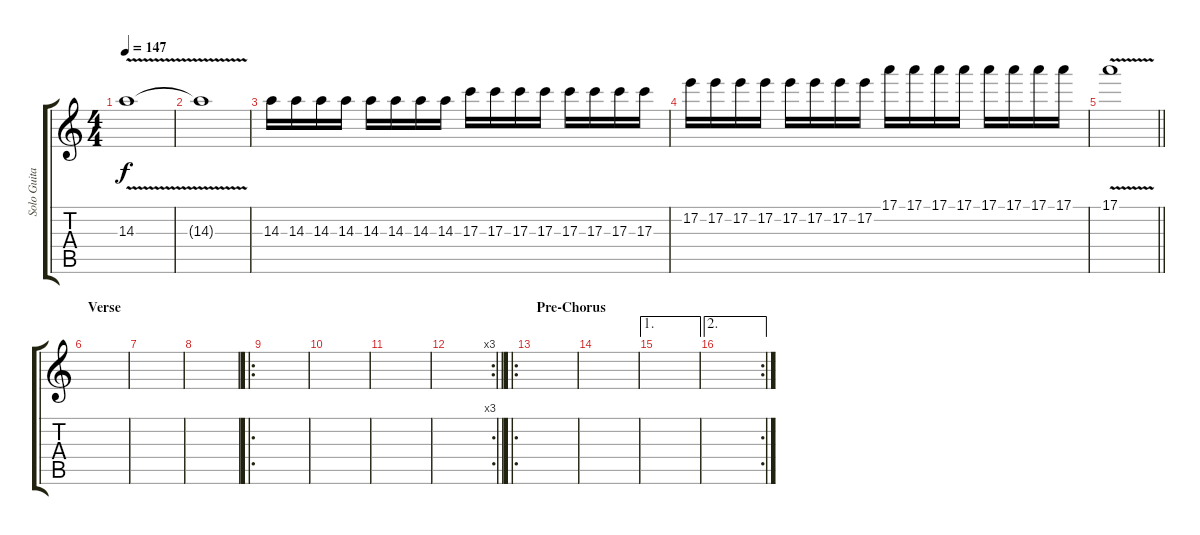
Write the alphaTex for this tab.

\track ("Solo Guitar" "Solo Guita") {instrument distortionguitar}
\staff {score tabs}
\tuning (E4 B3 G3 D3 A2 E2) {hide}
\ts (4 4)
\tempo 147
\clef g2
\ks c
14.3{v t}.1{dy f} |
14.3{t}.1 |
14.3.16 14.3.16 14.3.16 14.3.16 14.3.16 14.3.16 14.3.16 14.3.16 17.3.16 17.3.16 17.3.16 17.3.16 17.3.16 17.3.16 17.3.16 17.3.16 |
17.2.16 17.2.16 17.2.16 17.2.16 17.2.16 17.2.16 17.2.16 17.2.16 17.1.16 17.1.16 17.1.16 17.1.16 17.1.16 17.1.16 17.1.16 17.1.16 |
\barLineRight lightlight
17.1{v}.1 |
\section ("" "Verse")
|
|
|
\ro
|
|
|
\rc 3
\barLineRight lightlight
|
\ro
\section ("" "Pre-Chorus")
|
|
\ae 1
|
\ae 2
\rc 2
